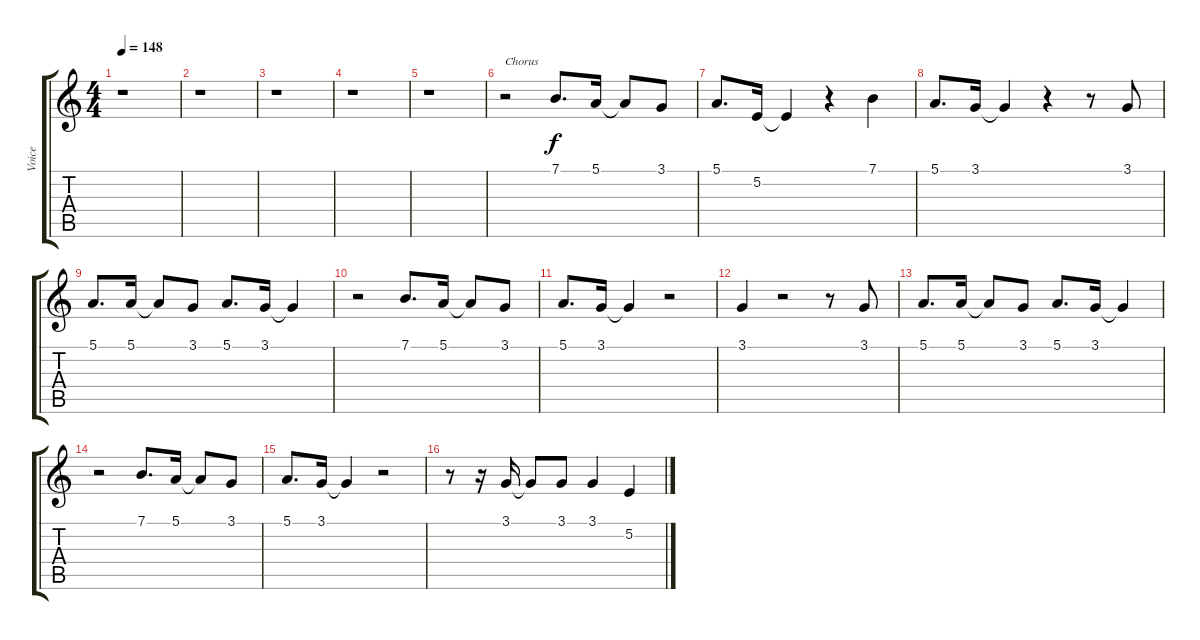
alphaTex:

\track ("Voice" "Voice") {instrument cello}
\staff {score tabs}
\tuning (E4 B3 G3 D3 A2 E2) {hide}
\ts (4 4)
\tempo 148
\clef g2
\ks c
r.1{dy f} |
r.1 |
r.1 |
r.1 |
r.1 |
r.2{txt "Chorus"} 7.1.8{d} 5.1.16 5.1{t}.8 3.1.8 |
5.1.8{d} 5.2.16 5.2{t}.4 r.4 7.1.4 |
5.1.8{d} 3.1.16 3.1{t}.4 r.4 r.8 3.1.8 |
5.1.8{d} 5.1.16 5.1{t}.8 3.1.8 5.1.8{d} 3.1.16 3.1{t}.4 |
r.2 7.1.8{d} 5.1.16 5.1{t}.8 3.1.8 |
5.1.8{d} 3.1.16 3.1{t}.4 r.2 |
3.1.4 r.2 r.8 3.1.8 |
5.1.8{d} 5.1.16 5.1{t}.8 3.1.8 5.1.8{d} 3.1.16 3.1{t}.4 |
r.2 7.1.8{d} 5.1.16 5.1{t}.8 3.1.8 |
5.1.8{d} 3.1.16 3.1{t}.4 r.2 |
r.8 r.16 3.1.16 3.1{t}.8 3.1.8 3.1.4 5.2.4
